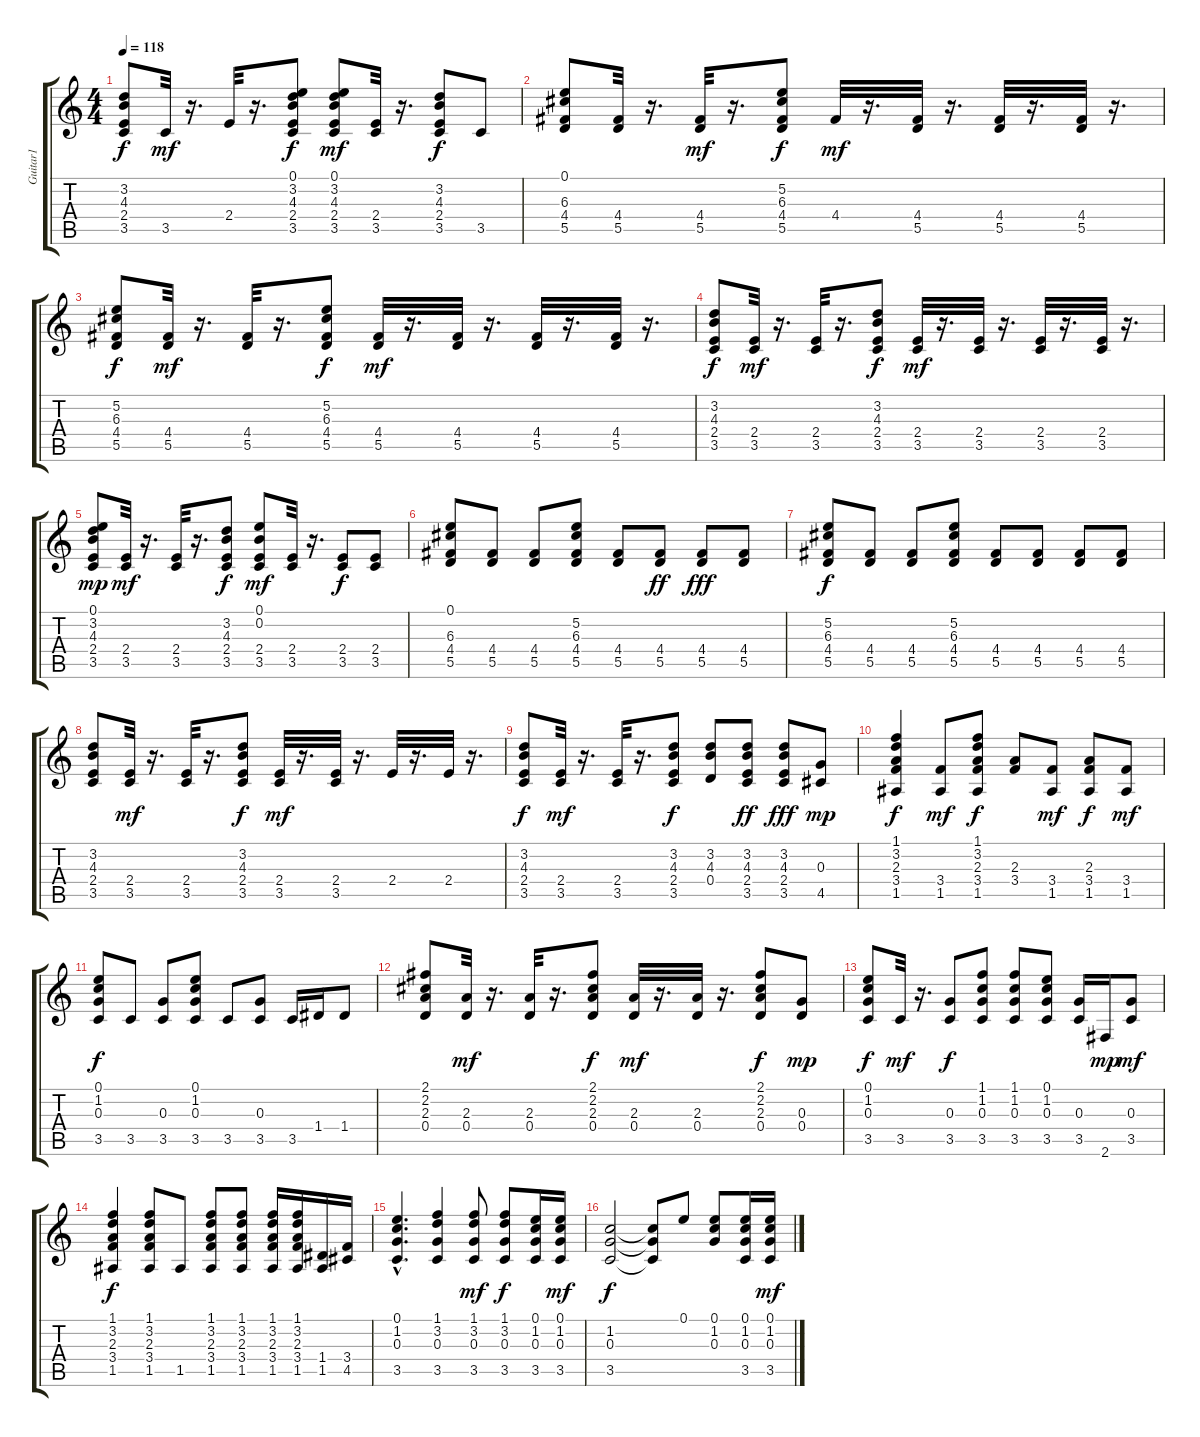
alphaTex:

\track ("Guitar1" "Guitar1") {instrument distortionguitar}
\staff {score tabs}
\tuning (E4 B3 G3 D3 A2 E2) {hide}
\ts (4 4)
\tempo 118
\clef g2
\ks c
(3.2 4.3 2.4 3.5).8{dy f} 3.5.32{dy mf} r.16{d} 2.4.32 r.16{d} (0.1 3.2 4.3 2.4 3.5).8{dy f} (0.1 3.2 4.3 2.4 3.5).8{dy mf} (2.4 3.5).32 r.16{d} (3.2 4.3 2.4 3.5).8{dy f} 3.5.8 |
(0.1 6.3 4.4 5.5).8 (4.4 5.5).32 r.16{d} (4.4 5.5).32{dy mf} r.16{d} (5.2 6.3 4.4 5.5).8{dy f} 4.4.32{dy mf} r.16{d} (4.4 5.5).32 r.16{d} (4.4 5.5).32 r.16{d} (4.4 5.5).32 r.16{d} |
(5.2 6.3 4.4 5.5).8{dy f} (4.4 5.5).32{dy mf} r.16{d} (4.4 5.5).32 r.16{d} (5.2 6.3 4.4 5.5).8{dy f} (4.4 5.5).32{dy mf} r.16{d} (4.4 5.5).32 r.16{d} (4.4 5.5).32 r.16{d} (4.4 5.5).32 r.16{d} |
(3.2 4.3 2.4 3.5).8{dy f} (2.4 3.5).32{dy mf} r.16{d} (2.4 3.5).32 r.16{d} (3.2 4.3 2.4 3.5).8{dy f} (2.4 3.5).32{dy mf} r.16{d} (2.4 3.5).32 r.16{d} (2.4 3.5).32 r.16{d} (2.4 3.5).32 r.16{d} |
(0.1 3.2 4.3 2.4 3.5).8{dy mp} (2.4 3.5).32{dy mf} r.16{d} (2.4 3.5).32 r.16{d} (3.2 4.3 2.4 3.5).8{dy f} (0.1 0.2 2.4 3.5).8{dy mf} (2.4 3.5).32 r.16{d} (2.4 3.5).8{dy f} (2.4 3.5).8 |
(0.1 6.3 4.4 5.5).8 (4.4 5.5).8 (4.4 5.5).8 (5.2 6.3 4.4 5.5).8 (4.4 5.5).8 (4.4 5.5).8{dy ff} (4.4 5.5).8{dy fff} (4.4 5.5).8 |
(5.2 6.3 4.4 5.5).8{dy f} (4.4 5.5).8 (4.4 5.5).8 (5.2 6.3 4.4 5.5).8 (4.4 5.5).8 (4.4 5.5).8 (4.4 5.5).8 (4.4 5.5).8 |
(3.2 4.3 2.4 3.5).8 (2.4 3.5).32{dy mf} r.16{d} (2.4 3.5).32 r.16{d} (3.2 4.3 2.4 3.5).8{dy f} (2.4 3.5).32{dy mf} r.16{d} (2.4 3.5).32 r.16{d} 2.4.32 r.16{d} 2.4.32 r.16{d} |
(3.2 4.3 2.4 3.5).8{dy f} (2.4 3.5).32{dy mf} r.16{d} (2.4 3.5).32 r.16{d} (3.2 4.3 2.4 3.5).8{dy f} (3.2 4.3 0.4).8 (3.2 4.3 2.4 3.5).8{dy ff} (3.2 4.3 2.4 3.5).8{dy fff} (0.3 4.5).8{dy mp} |
(1.1 3.2 2.3 3.4 1.5).4{dy f} (3.4 1.5).8{dy mf} (1.1 3.2 2.3 3.4 1.5).8{dy f} (2.3 3.4).8 (3.4 1.5).8{dy mf} (2.3 3.4 1.5).8{dy f} (3.4 1.5).8{dy mf} |
(0.1 1.2 0.3 3.5).8{dy f} 3.5.8 (0.3 3.5).8 (0.1 1.2 0.3 3.5).8 3.5.8 (0.3 3.5).8 3.5.16 1.4.16 1.4.8 |
(2.1 2.2 2.3 0.4).8 (2.3 0.4).32{dy mf} r.16{d} (2.3 0.4).32 r.16{d} (2.1 2.2 2.3 0.4).8{dy f} (2.3 0.4).32{dy mf} r.16{d} (2.3 0.4).32 r.16{d} (2.1 2.2 2.3 0.4).8{dy f} (0.3 0.4).8{dy mp} |
(0.1 1.2 0.3 3.5).8{dy f} 3.5.32{dy mf} r.16{d} (0.3 3.5).8{dy f} (1.1 1.2 0.3 3.5).8 (1.1 1.2 0.3 3.5).8 (0.1 1.2 0.3 3.5).8 (0.3 3.5).16 2.6.16{dy mp} (0.3 3.5).8{dy mf} |
(1.1 3.2 2.3 3.4 1.5).4{dy f} (1.1 3.2 2.3 3.4 1.5).8 1.5.8 (1.1 3.2 2.3 3.4 1.5).8 (1.1 3.2 2.3 3.4 1.5).8 (1.1 3.2 2.3 3.4 1.5).16 (1.1 3.2 2.3 3.4 1.5).16 (1.4 1.5).16 (3.4 4.5).16 |
(0.1{hac} 1.2{hac} 0.3{hac} 3.5{hac}).4{d} (1.1 3.2 0.3 3.5).4 (1.1 3.2 0.3 3.5).8{dy mf} (1.1 3.2 0.3 3.5).8{dy f} (0.1 1.2 0.3 3.5).16 (0.1 1.2 0.3 3.5).16{dy mf} |
(1.2 0.3 3.5).2{dy f} (1.2{t} 0.3{t} 3.5{t}).8 0.1.8 (0.1 1.2 0.3).8 (0.1 1.2 0.3 3.5).16 (0.1 1.2 0.3 3.5).16{dy mf}
